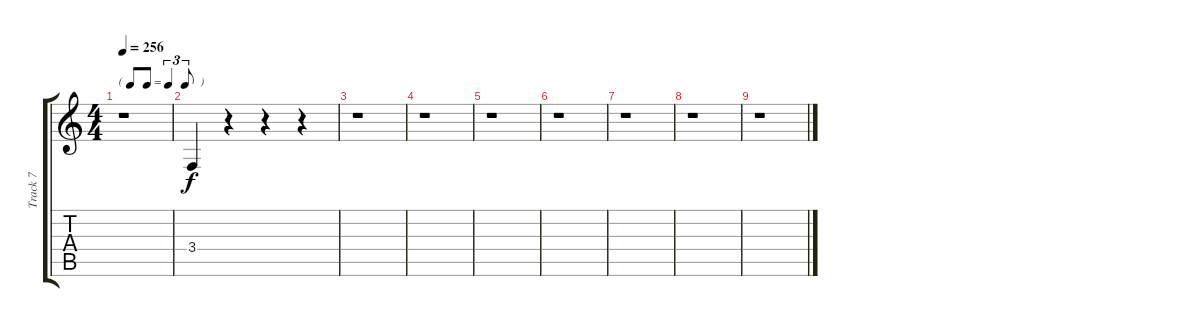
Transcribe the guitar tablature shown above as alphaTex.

\track ("Track 7" "Track 7") {instrument trombone}
\staff {score tabs}
\tuning (E4 B3 G3 D3 A2 E2) {hide}
\ts (4 4)
\tf triplet8th
\tempo 256
\clef g2
\ks c
r.1{dy f} |
3.4.4 r.4 r.4 r.4 |
r.1 |
r.1 |
r.1 |
r.1 |
r.1 |
r.1 |
r.1
